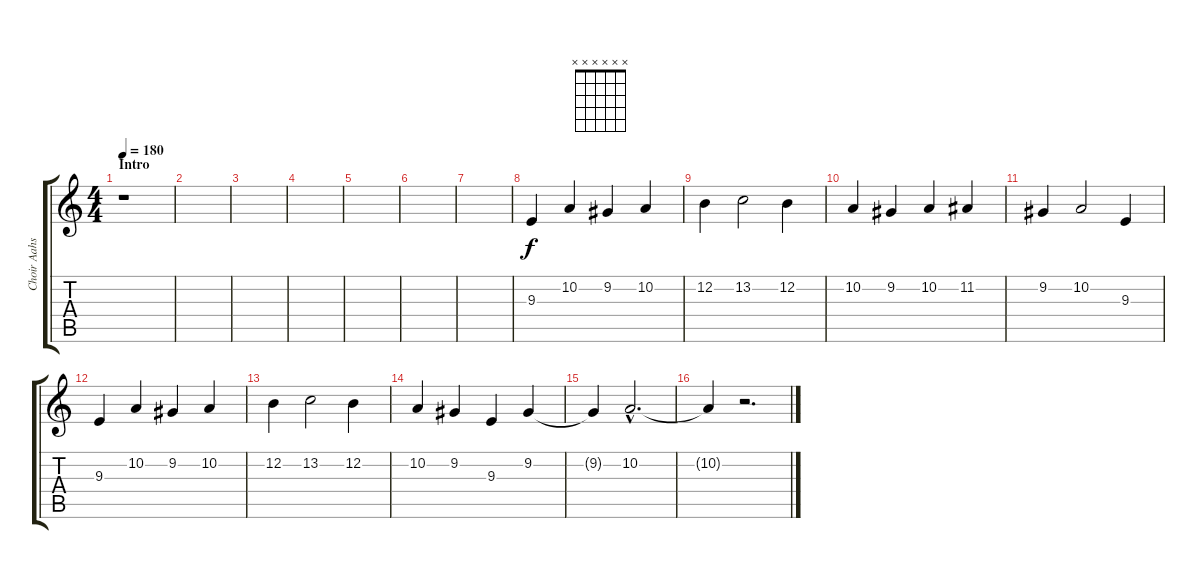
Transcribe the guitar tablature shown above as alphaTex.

\track ("Choir Aahs" "Choir Aahs") {instrument choiraahs}
\staff {score tabs}
\tuning (E4 B3 G3 D3 A2 E2) {hide}
\chord ("" x x x x x x)
\ts (4 4)
\section ("" "Intro")
\tempo 180
\clef g2
\ks c
r.1{ch "" dy f instrument choiraahs} |
|
|
|
|
|
|
9.3.4{volume 13 instrument voiceoohs} 10.2.4{volume 13 instrument voiceoohs} 9.2.4{volume 13 instrument voiceoohs} 10.2.4{volume 13 instrument voiceoohs} |
12.2.4{volume 13 instrument voiceoohs} 13.2.2{volume 13 instrument voiceoohs} 12.2.4{volume 13 instrument voiceoohs} |
10.2.4{volume 13 instrument voiceoohs} 9.2.4{volume 13 instrument voiceoohs} 10.2.4{volume 13 instrument voiceoohs} 11.2.4{volume 13 instrument voiceoohs} |
9.2.4{volume 13 instrument voiceoohs} 10.2.2{volume 13 instrument voiceoohs} 9.3.4{volume 13 instrument voiceoohs} |
9.3.4{volume 13 instrument voiceoohs} 10.2.4{volume 13 instrument voiceoohs} 9.2.4{volume 13 instrument voiceoohs} 10.2.4{volume 13 instrument voiceoohs} |
12.2.4{volume 13 instrument voiceoohs} 13.2.2{volume 13 instrument voiceoohs} 12.2.4{volume 13 instrument voiceoohs} |
10.2.4{volume 13 instrument voiceoohs} 9.2.4{volume 13 instrument voiceoohs} 9.3.4{volume 13 instrument voiceoohs} 9.2.4{volume 13 instrument voiceoohs} |
9.2{t}.4 10.2{hac}.2{d volume 13 instrument voiceoohs} |
10.2{t}.4 r.2{d}
